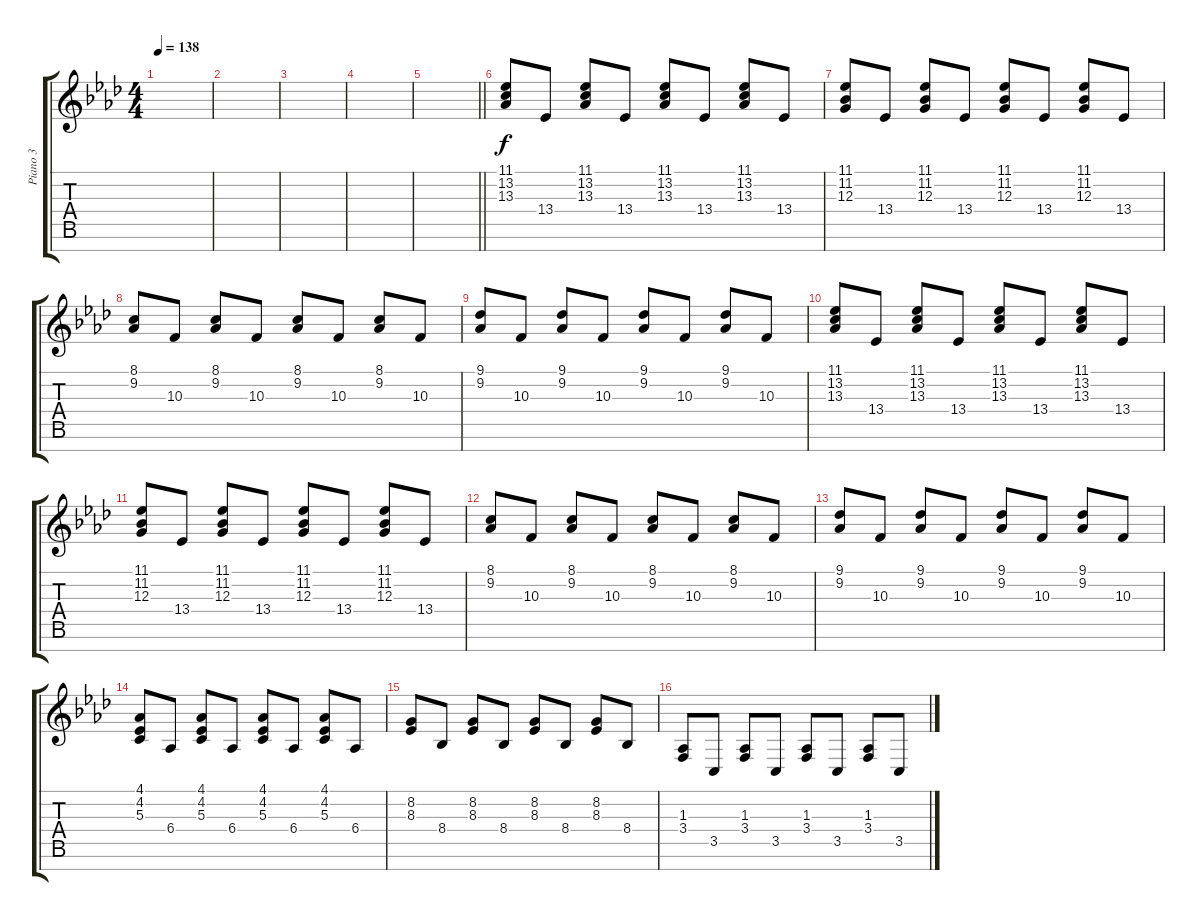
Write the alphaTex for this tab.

\track ("Piano 3" "Piano 3") {instrument acousticgrandpiano}
\staff {score tabs}
\tuning (E4 B3 G3 D3 A2 E2 B1) {hide}
\ts (4 4)
\tempo 138
\clef g2
\ks ab
|
|
|
|
\barLineRight lightlight
|
(11.1 13.2 13.3).8 13.4.8 (11.1 13.2 13.3).8 13.4.8 (11.1 13.2 13.3).8 13.4.8 (11.1 13.2 13.3).8 13.4.8 |
(11.1 11.2 12.3).8 13.4.8 (11.1 11.2 12.3).8 13.4.8 (11.1 11.2 12.3).8 13.4.8 (11.1 11.2 12.3).8 13.4.8 |
(8.1 9.2).8 10.3.8 (8.1 9.2).8 10.3.8 (8.1 9.2).8 10.3.8 (8.1 9.2).8 10.3.8 |
(9.1 9.2).8 10.3.8 (9.1 9.2).8 10.3.8 (9.1 9.2).8 10.3.8 (9.1 9.2).8 10.3.8 |
(11.1 13.2 13.3).8 13.4.8 (11.1 13.2 13.3).8 13.4.8 (11.1 13.2 13.3).8 13.4.8 (11.1 13.2 13.3).8 13.4.8 |
(11.1 11.2 12.3).8 13.4.8 (11.1 11.2 12.3).8 13.4.8 (11.1 11.2 12.3).8 13.4.8 (11.1 11.2 12.3).8 13.4.8 |
(8.1 9.2).8 10.3.8 (8.1 9.2).8 10.3.8 (8.1 9.2).8 10.3.8 (8.1 9.2).8 10.3.8 |
(9.1 9.2).8 10.3.8 (9.1 9.2).8 10.3.8 (9.1 9.2).8 10.3.8 (9.1 9.2).8 10.3.8 |
(4.1 4.2 5.3).8 6.4.8 (4.1 4.2 5.3).8 6.4.8 (4.1 4.2 5.3).8 6.4.8 (4.1 4.2 5.3).8 6.4.8 |
(8.2 8.3).8 8.4.8 (8.2 8.3).8 8.4.8 (8.2 8.3).8 8.4.8 (8.2 8.3).8 8.4.8 |
(1.3 3.4).8 3.5.8 (1.3 3.4).8 3.5.8 (1.3 3.4).8 3.5.8 (1.3 3.4).8 3.5.8
